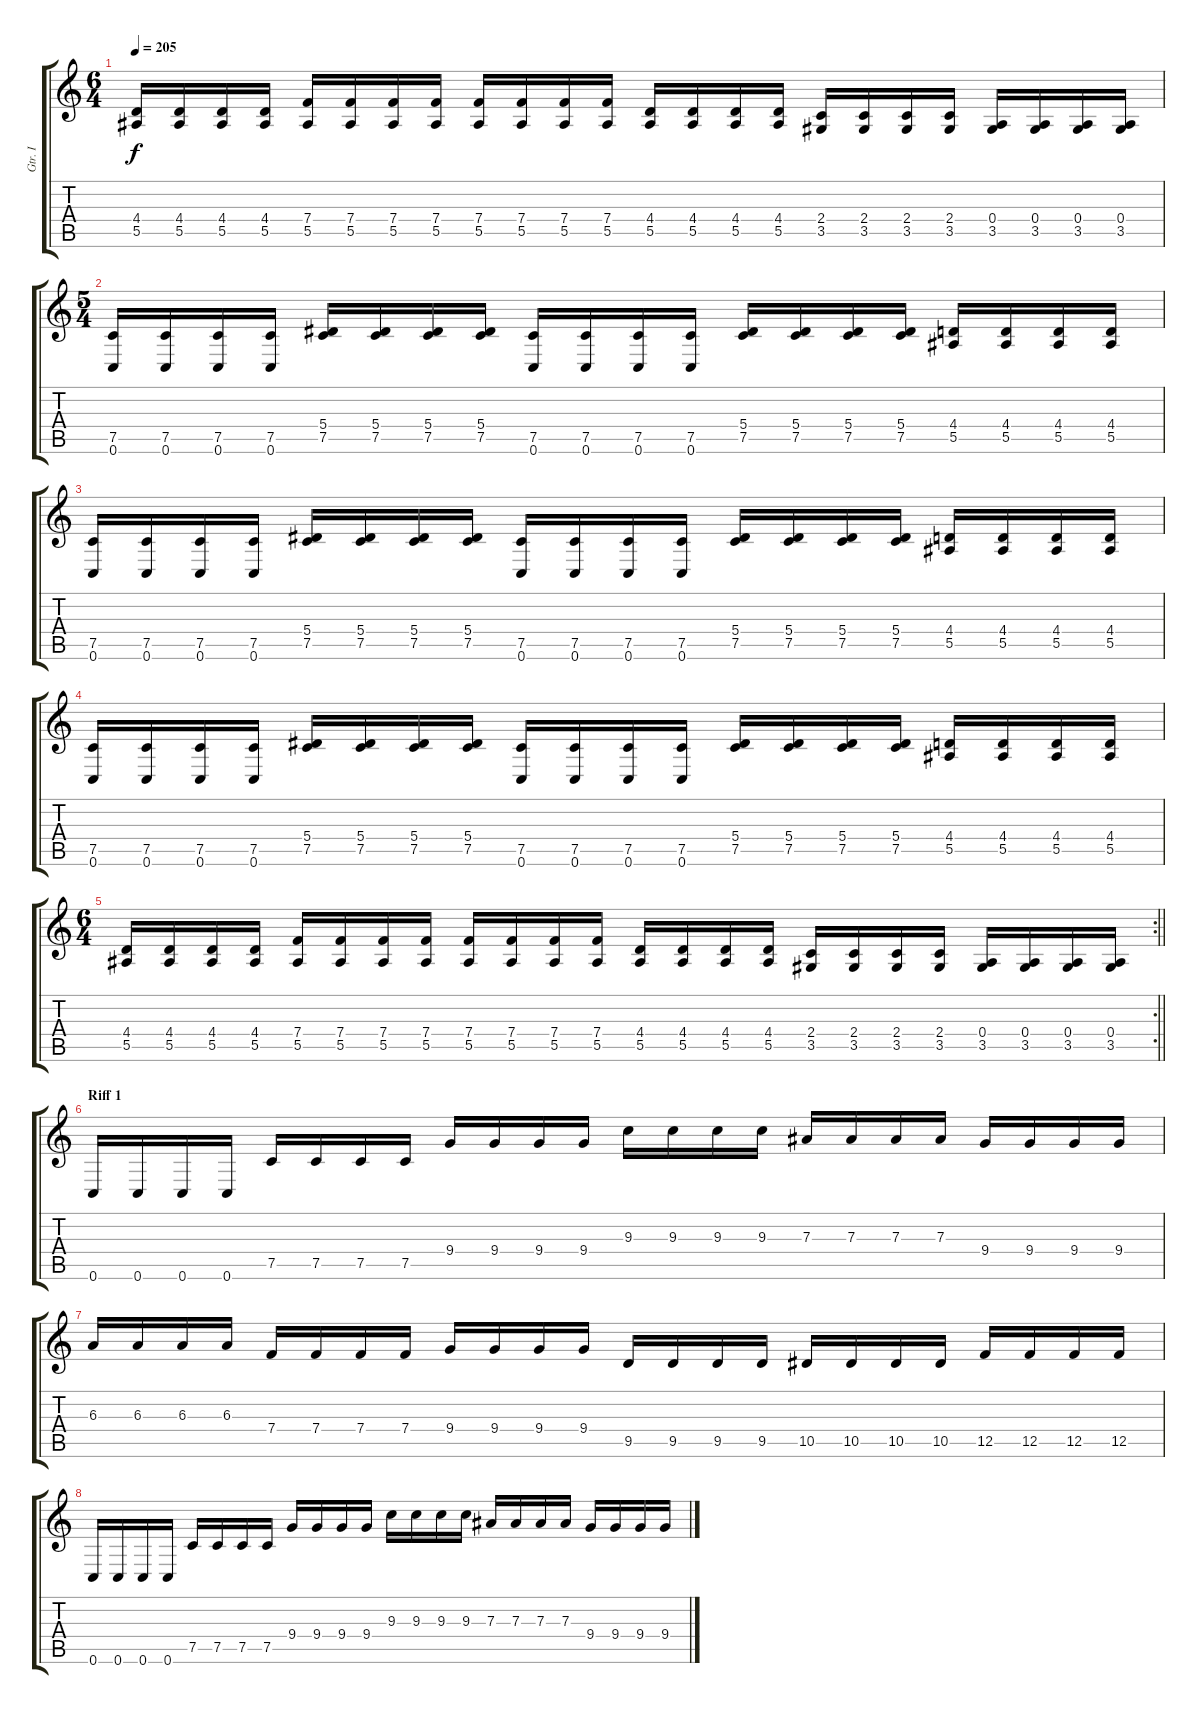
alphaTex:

\track ("Gtr. I" "Gtr. I") {instrument overdrivenguitar}
\staff {score tabs}
\tuning (C4 G3 Eb3 Bb2 F2 C2) {hide}
\ts (6 4)
\tempo 205
\clef g2
\ks c
(4.4 5.5).16{dy f} (4.4 5.5).16 (4.4 5.5).16 (4.4 5.5).16 (7.4 5.5).16 (7.4 5.5).16 (7.4 5.5).16 (7.4 5.5).16 (7.4 5.5).16 (7.4 5.5).16 (7.4 5.5).16 (7.4 5.5).16 (4.4 5.5).16 (4.4 5.5).16 (4.4 5.5).16 (4.4 5.5).16 (2.4 3.5).16 (2.4 3.5).16 (2.4 3.5).16 (2.4 3.5).16 (0.4 3.5).16 (0.4 3.5).16 (0.4 3.5).16 (0.4 3.5).16 |
\ts (5 4)
(7.5 0.6).16 (7.5 0.6).16 (7.5 0.6).16 (7.5 0.6).16 (5.4 7.5).16 (5.4 7.5).16 (5.4 7.5).16 (5.4 7.5).16 (7.5 0.6).16 (7.5 0.6).16 (7.5 0.6).16 (7.5 0.6).16 (5.4 7.5).16 (5.4 7.5).16 (5.4 7.5).16 (5.4 7.5).16 (4.4 5.5).16 (4.4 5.5).16 (4.4 5.5).16 (4.4 5.5).16 |
(7.5 0.6).16 (7.5 0.6).16 (7.5 0.6).16 (7.5 0.6).16 (5.4 7.5).16 (5.4 7.5).16 (5.4 7.5).16 (5.4 7.5).16 (7.5 0.6).16 (7.5 0.6).16 (7.5 0.6).16 (7.5 0.6).16 (5.4 7.5).16 (5.4 7.5).16 (5.4 7.5).16 (5.4 7.5).16 (4.4 5.5).16 (4.4 5.5).16 (4.4 5.5).16 (4.4 5.5).16 |
(7.5 0.6).16 (7.5 0.6).16 (7.5 0.6).16 (7.5 0.6).16 (5.4 7.5).16 (5.4 7.5).16 (5.4 7.5).16 (5.4 7.5).16 (7.5 0.6).16 (7.5 0.6).16 (7.5 0.6).16 (7.5 0.6).16 (5.4 7.5).16 (5.4 7.5).16 (5.4 7.5).16 (5.4 7.5).16 (4.4 5.5).16 (4.4 5.5).16 (4.4 5.5).16 (4.4 5.5).16 |
\rc 2
\ts (6 4)
\barLineRight lightlight
(4.4 5.5).16 (4.4 5.5).16 (4.4 5.5).16 (4.4 5.5).16 (7.4 5.5).16 (7.4 5.5).16 (7.4 5.5).16 (7.4 5.5).16 (7.4 5.5).16 (7.4 5.5).16 (7.4 5.5).16 (7.4 5.5).16 (4.4 5.5).16 (4.4 5.5).16 (4.4 5.5).16 (4.4 5.5).16 (2.4 3.5).16 (2.4 3.5).16 (2.4 3.5).16 (2.4 3.5).16 (0.4 3.5).16 (0.4 3.5).16 (0.4 3.5).16 (0.4 3.5).16 |
\section ("" "Riff 1")
0.6.16 0.6.16 0.6.16 0.6.16 7.5.16 7.5.16 7.5.16 7.5.16 9.4.16 9.4.16 9.4.16 9.4.16 9.3.16 9.3.16 9.3.16 9.3.16 7.3.16 7.3.16 7.3.16 7.3.16 9.4.16 9.4.16 9.4.16 9.4.16 |
6.3.16 6.3.16 6.3.16 6.3.16 7.4.16 7.4.16 7.4.16 7.4.16 9.4.16 9.4.16 9.4.16 9.4.16 9.5.16 9.5.16 9.5.16 9.5.16 10.5.16 10.5.16 10.5.16 10.5.16 12.5.16 12.5.16 12.5.16 12.5.16 |
0.6.16 0.6.16 0.6.16 0.6.16 7.5.16 7.5.16 7.5.16 7.5.16 9.4.16 9.4.16 9.4.16 9.4.16 9.3.16 9.3.16 9.3.16 9.3.16 7.3.16 7.3.16 7.3.16 7.3.16 9.4.16 9.4.16 9.4.16 9.4.16
